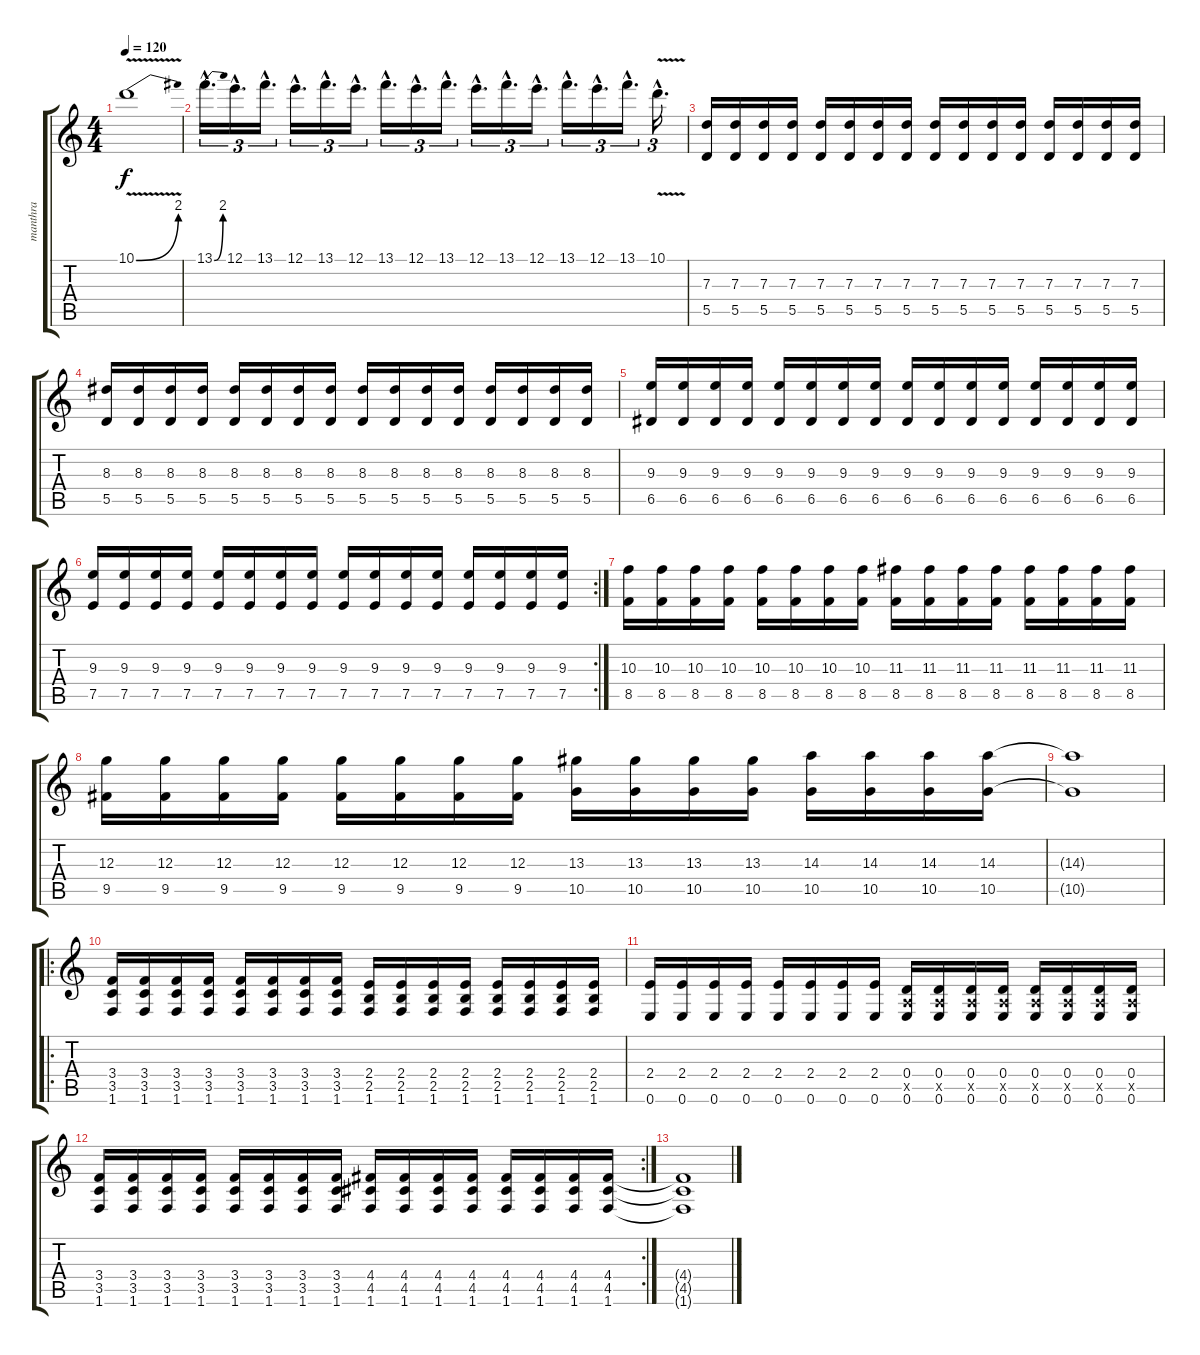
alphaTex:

\track ("manthra" "manthra") {instrument distortionguitar}
\staff {score tabs}
\tuning (E4 B3 G3 D3 A2 E2) {hide}
\ts (4 4)
\tempo 120
\clef g2
\ks c
10.1{be (bend 0 0 60 8) v}.1{dy f} |
13.1{be (bend 0 0 60 8) hac}.16{d tu (3 2)} 12.1{hac}.16{d tu (3 2)} 13.1{hac}.16{d tu (3 2)} 12.1{hac}.16{d tu (3 2)} 13.1{hac}.16{d tu (3 2)} 12.1{hac}.16{d tu (3 2)} 13.1{hac}.16{d tu (3 2)} 12.1{hac}.16{d tu (3 2)} 13.1{hac}.16{d tu (3 2)} 12.1{hac}.16{d tu (3 2)} 13.1{hac}.16{d tu (3 2)} 12.1{hac}.16{d tu (3 2)} 13.1{hac}.16{d tu (3 2)} 12.1{hac}.16{d tu (3 2)} 13.1{hac}.16{d tu (3 2)} 10.1{v hac}.16{d tu (3 2)} |
(7.3 5.5).16 (7.3 5.5).16 (7.3 5.5).16 (7.3 5.5).16 (7.3 5.5).16 (7.3 5.5).16 (7.3 5.5).16 (7.3 5.5).16 (7.3 5.5).16 (7.3 5.5).16 (7.3 5.5).16 (7.3 5.5).16 (7.3 5.5).16 (7.3 5.5).16 (7.3 5.5).16 (7.3 5.5).16 |
(8.3 5.5).16 (8.3 5.5).16 (8.3 5.5).16 (8.3 5.5).16 (8.3 5.5).16 (8.3 5.5).16 (8.3 5.5).16 (8.3 5.5).16 (8.3 5.5).16 (8.3 5.5).16 (8.3 5.5).16 (8.3 5.5).16 (8.3 5.5).16 (8.3 5.5).16 (8.3 5.5).16 (8.3 5.5).16 |
(9.3 6.5).16 (9.3 6.5).16 (9.3 6.5).16 (9.3 6.5).16 (9.3 6.5).16 (9.3 6.5).16 (9.3 6.5).16 (9.3 6.5).16 (9.3 6.5).16 (9.3 6.5).16 (9.3 6.5).16 (9.3 6.5).16 (9.3 6.5).16 (9.3 6.5).16 (9.3 6.5).16 (9.3 6.5).16 |
\rc 2
(9.3 7.5).16 (9.3 7.5).16 (9.3 7.5).16 (9.3 7.5).16 (9.3 7.5).16 (9.3 7.5).16 (9.3 7.5).16 (9.3 7.5).16 (9.3 7.5).16 (9.3 7.5).16 (9.3 7.5).16 (9.3 7.5).16 (9.3 7.5).16 (9.3 7.5).16 (9.3 7.5).16 (9.3 7.5).16 |
(10.3 8.5).16 (10.3 8.5).16 (10.3 8.5).16 (10.3 8.5).16 (10.3 8.5).16 (10.3 8.5).16 (10.3 8.5).16 (10.3 8.5).16 (11.3 8.5).16 (11.3 8.5).16 (11.3 8.5).16 (11.3 8.5).16 (11.3 8.5).16 (11.3 8.5).16 (11.3 8.5).16 (11.3 8.5).16 |
(12.3 9.5).16 (12.3 9.5).16 (12.3 9.5).16 (12.3 9.5).16 (12.3 9.5).16 (12.3 9.5).16 (12.3 9.5).16 (12.3 9.5).16 (13.3 10.5).16 (13.3 10.5).16 (13.3 10.5).16 (13.3 10.5).16 (14.3 10.5).16 (14.3 10.5).16 (14.3 10.5).16 (14.3 10.5).16 |
(14.3{t} 10.5{t}).1 |
\ro
(3.4 3.5 1.6).16 (3.4 3.5 1.6).16 (3.4 3.5 1.6).16 (3.4 3.5 1.6).16 (3.4 3.5 1.6).16 (3.4 3.5 1.6).16 (3.4 3.5 1.6).16 (3.4 3.5 1.6).16 (2.4 2.5 1.6).16 (2.4 2.5 1.6).16 (2.4 2.5 1.6).16 (2.4 2.5 1.6).16 (2.4 2.5 1.6).16 (2.4 2.5 1.6).16 (2.4 2.5 1.6).16 (2.4 2.5 1.6).16 |
(2.4 0.6).16 (2.4 0.6).16 (2.4 0.6).16 (2.4 0.6).16 (2.4 0.6).16 (2.4 0.6).16 (2.4 0.6).16 (2.4 0.6).16 (0.4 0.5{x} 0.6).16 (0.4 0.5{x} 0.6).16 (0.4 0.5{x} 0.6).16 (0.4 0.5{x} 0.6).16 (0.4 0.5{x} 0.6).16 (0.4 0.5{x} 0.6).16 (0.4 0.5{x} 0.6).16 (0.4 0.5{x} 0.6).16 |
\rc 2
(3.4 3.5 1.6).16 (3.4 3.5 1.6).16 (3.4 3.5 1.6).16 (3.4 3.5 1.6).16 (3.4 3.5 1.6).16 (3.4 3.5 1.6).16 (3.4 3.5 1.6).16 (3.4 3.5 1.6).16 (4.4 4.5 1.6).16 (4.4 4.5 1.6).16 (4.4 4.5 1.6).16 (4.4 4.5 1.6).16 (4.4 4.5 1.6).16 (4.4 4.5 1.6).16 (4.4 4.5 1.6).16 (4.4 4.5 1.6).16 |
(4.4{t} 4.5{t} 1.6{t}).1
